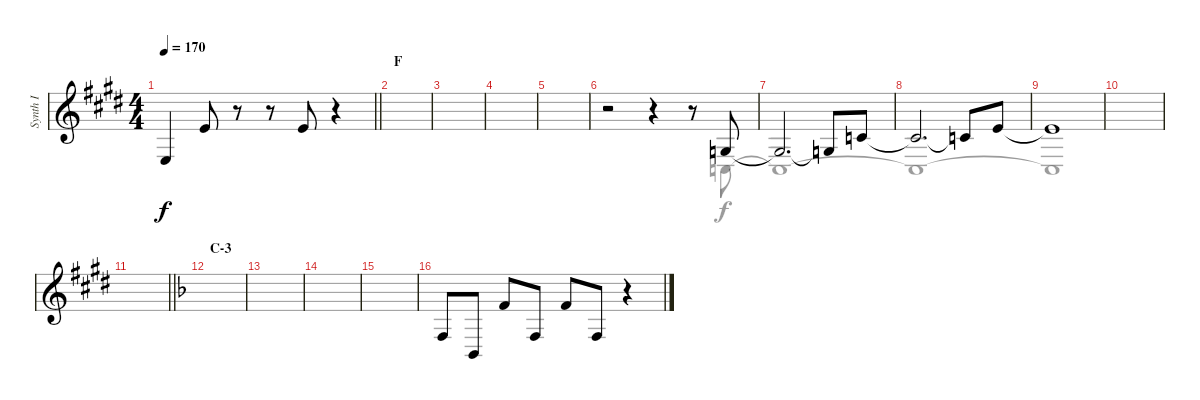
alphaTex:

\track ("Synth I" "Synth I") {instrument lead6voice}
\staff {score}
\tuning (E4 B3 G3 D3 A2 E2) {hide}
\voice
\ts (4 4)
\tempo 170
\clef g2
\barLineRight lightlight
\ks e
2.4.4{dy f} 0.1.8 r.8 r.8 0.1.8 r.4 |
\section ("" "F")
|
|
|
|
r.2 r.4 r.8 0.3.8 |
0.3{t}.2{d} 0.3{t}.8 1.2.8 |
1.2{t}.2{d} 1.2{t}.8 0.1.8 |
0.1{t}.1 |
|
\barLineRight lightlight
|
\section ("" "C-3")
\ks f
|
|
|
|
3.4.8 1.5.8 1.1.8 3.4.8 1.1.8 3.4.8 r.4
\voice
\clef g2
\ottava regular
\simile none
\barLineRight lightlight
\ks e
|
|
|
|
|
r.2 r.4 r.8 3.5.8 |
3.5{t}.1 |
3.5{t}.1 |
3.5{t}.1 |
|
\barLineRight lightlight
|
\ks f
|
|
|
|
